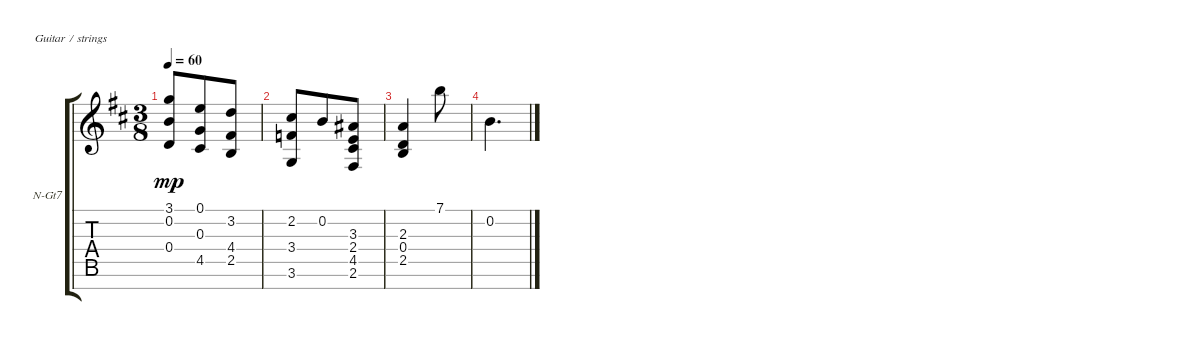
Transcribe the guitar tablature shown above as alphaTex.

\defaultSystemsLayout 4
\bracketExtendMode groupsimilarinstruments
\firstSystemTrackNameOrientation horizontal
\otherSystemsTrackNameOrientation horizontal
\track ("Nylon Guitar" "N-Gt7") {instrument acousticguitarnylon}
\staff {score tabs}
\tuning (E4 B3 G3 D3 A2 E2 B1)
\ts (3 8)
\tempo 60
\clef g2
\ks d
(3.1 0.2 0.4).8{dy mp} (4.5 0.3 0.1).8 (3.2 4.4 2.5).8 |
(3.6 3.4 2.2).8 0.2.8 (2.4 4.5 2.6 3.3).8 |
(2.3 0.4 2.5).4 7.1.8 |
0.2.4{d}
